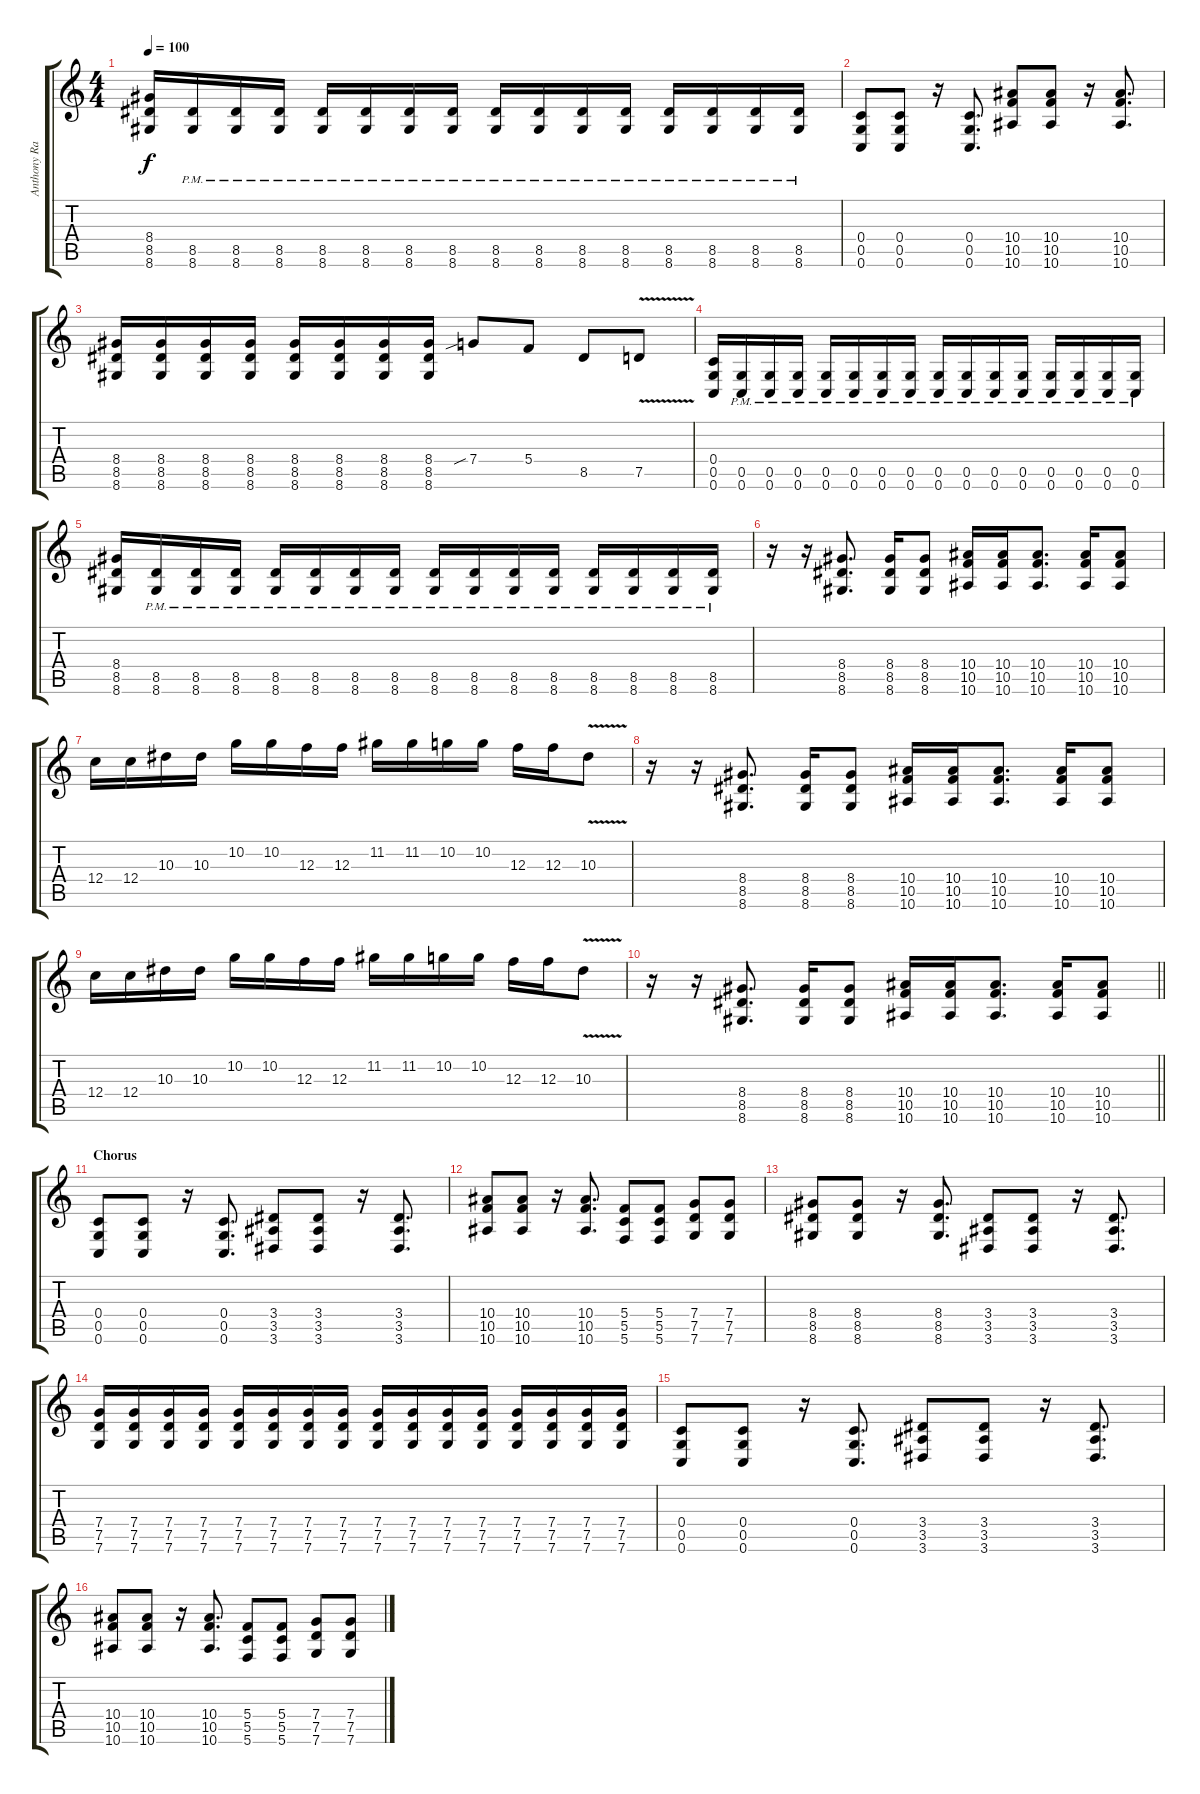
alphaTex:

\track ("Anthony Raneri" "Anthony Ra") {instrument distortionguitar}
\staff {score tabs}
\tuning (D4 A3 F3 C3 G2 C2) {hide}
\ts (4 4)
\tempo 100
\clef g2
\ks c
(8.4 8.5 8.6).16{dy f} (8.5{pm} 8.6{pm}).16 (8.5{pm} 8.6{pm}).16 (8.5{pm} 8.6{pm}).16 (8.5{pm} 8.6{pm}).16 (8.5{pm} 8.6{pm}).16 (8.5{pm} 8.6{pm}).16 (8.5{pm} 8.6{pm}).16 (8.5{pm} 8.6{pm}).16 (8.5{pm} 8.6{pm}).16 (8.5{pm} 8.6{pm}).16 (8.5{pm} 8.6{pm}).16 (8.5{pm} 8.6{pm}).16 (8.5{pm} 8.6{pm}).16 (8.5{pm} 8.6{pm}).16 (8.5{pm} 8.6{pm}).16 |
(0.4 0.5 0.6).8 (0.4 0.5 0.6).8 r.16 (0.4 0.5 0.6).8{d} (10.4 10.5 10.6).8 (10.4 10.5 10.6).8 r.16 (10.4 10.5 10.6).8{d} |
(8.4 8.5 8.6).16 (8.4 8.5 8.6).16 (8.4 8.5 8.6).16 (8.4 8.5 8.6).16 (8.4 8.5 8.6).16 (8.4 8.5 8.6).16 (8.4 8.5 8.6).16 (8.4 8.5 8.6).16 7.4{sib}.8 5.4.8 8.5.8 7.5{v}.8 |
(0.4 0.5 0.6).16 (0.5{pm} 0.6{pm}).16 (0.5{pm} 0.6{pm}).16 (0.5{pm} 0.6{pm}).16 (0.5{pm} 0.6{pm}).16 (0.5{pm} 0.6{pm}).16 (0.5{pm} 0.6{pm}).16 (0.5{pm} 0.6{pm}).16 (0.5{pm} 0.6{pm}).16 (0.5{pm} 0.6{pm}).16 (0.5{pm} 0.6{pm}).16 (0.5{pm} 0.6{pm}).16 (0.5{pm} 0.6{pm}).16 (0.5{pm} 0.6{pm}).16 (0.5{pm} 0.6{pm}).16 (0.5{pm} 0.6{pm}).16 |
(8.4 8.5 8.6).16 (8.5{pm} 8.6{pm}).16 (8.5{pm} 8.6{pm}).16 (8.5{pm} 8.6{pm}).16 (8.5{pm} 8.6{pm}).16 (8.5{pm} 8.6{pm}).16 (8.5{pm} 8.6{pm}).16 (8.5{pm} 8.6{pm}).16 (8.5{pm} 8.6{pm}).16 (8.5{pm} 8.6{pm}).16 (8.5{pm} 8.6{pm}).16 (8.5{pm} 8.6{pm}).16 (8.5{pm} 8.6{pm}).16 (8.5{pm} 8.6{pm}).16 (8.5{pm} 8.6{pm}).16 (8.5{pm} 8.6{pm}).16 |
r.16 r.16 (8.4 8.5 8.6).8{d} (8.4 8.5 8.6).16 (8.4 8.5 8.6).8 (10.4 10.5 10.6).16 (10.4 10.5 10.6).16 (10.4 10.5 10.6).8{d} (10.4 10.5 10.6).16 (10.4 10.5 10.6).8 |
12.4.16 12.4.16 10.3.16 10.3.16 10.2.16 10.2.16 12.3.16 12.3.16 11.2.16 11.2.16 10.2.16 10.2.16 12.3.16 12.3.16 10.3{v}.8 |
r.16 r.16 (8.4 8.5 8.6).8{d} (8.4 8.5 8.6).16 (8.4 8.5 8.6).8 (10.4 10.5 10.6).16 (10.4 10.5 10.6).16 (10.4 10.5 10.6).8{d} (10.4 10.5 10.6).16 (10.4 10.5 10.6).8 |
12.4.16 12.4.16 10.3.16 10.3.16 10.2.16 10.2.16 12.3.16 12.3.16 11.2.16 11.2.16 10.2.16 10.2.16 12.3.16 12.3.16 10.3{v}.8 |
\barLineRight lightlight
r.16 r.16 (8.4 8.5 8.6).8{d} (8.4 8.5 8.6).16 (8.4 8.5 8.6).8 (10.4 10.5 10.6).16 (10.4 10.5 10.6).16 (10.4 10.5 10.6).8{d} (10.4 10.5 10.6).16 (10.4 10.5 10.6).8 |
\section ("" "Chorus")
(0.4 0.5 0.6).8 (0.4 0.5 0.6).8 r.16 (0.4 0.5 0.6).8{d} (3.4 3.5 3.6).8 (3.4 3.5 3.6).8 r.16 (3.4 3.5 3.6).8{d} |
(10.4 10.5 10.6).8 (10.4 10.5 10.6).8 r.16 (10.4 10.5 10.6).8{d} (5.4 5.5 5.6).8 (5.4 5.5 5.6).8 (7.4 7.5 7.6).8 (7.4 7.5 7.6).8 |
(8.4 8.5 8.6).8 (8.4 8.5 8.6).8 r.16 (8.4 8.5 8.6).8{d} (3.4 3.5 3.6).8 (3.4 3.5 3.6).8 r.16 (3.4 3.5 3.6).8{d} |
(7.4 7.5 7.6).16 (7.4 7.5 7.6).16 (7.4 7.5 7.6).16 (7.4 7.5 7.6).16 (7.4 7.5 7.6).16 (7.4 7.5 7.6).16 (7.4 7.5 7.6).16 (7.4 7.5 7.6).16 (7.4 7.5 7.6).16 (7.4 7.5 7.6).16 (7.4 7.5 7.6).16 (7.4 7.5 7.6).16 (7.4 7.5 7.6).16 (7.4 7.5 7.6).16 (7.4 7.5 7.6).16 (7.4 7.5 7.6).16 |
(0.4 0.5 0.6).8 (0.4 0.5 0.6).8 r.16 (0.4 0.5 0.6).8{d} (3.4 3.5 3.6).8 (3.4 3.5 3.6).8 r.16 (3.4 3.5 3.6).8{d} |
(10.4 10.5 10.6).8 (10.4 10.5 10.6).8 r.16 (10.4 10.5 10.6).8{d} (5.4 5.5 5.6).8 (5.4 5.5 5.6).8 (7.4 7.5 7.6).8 (7.4 7.5 7.6).8
